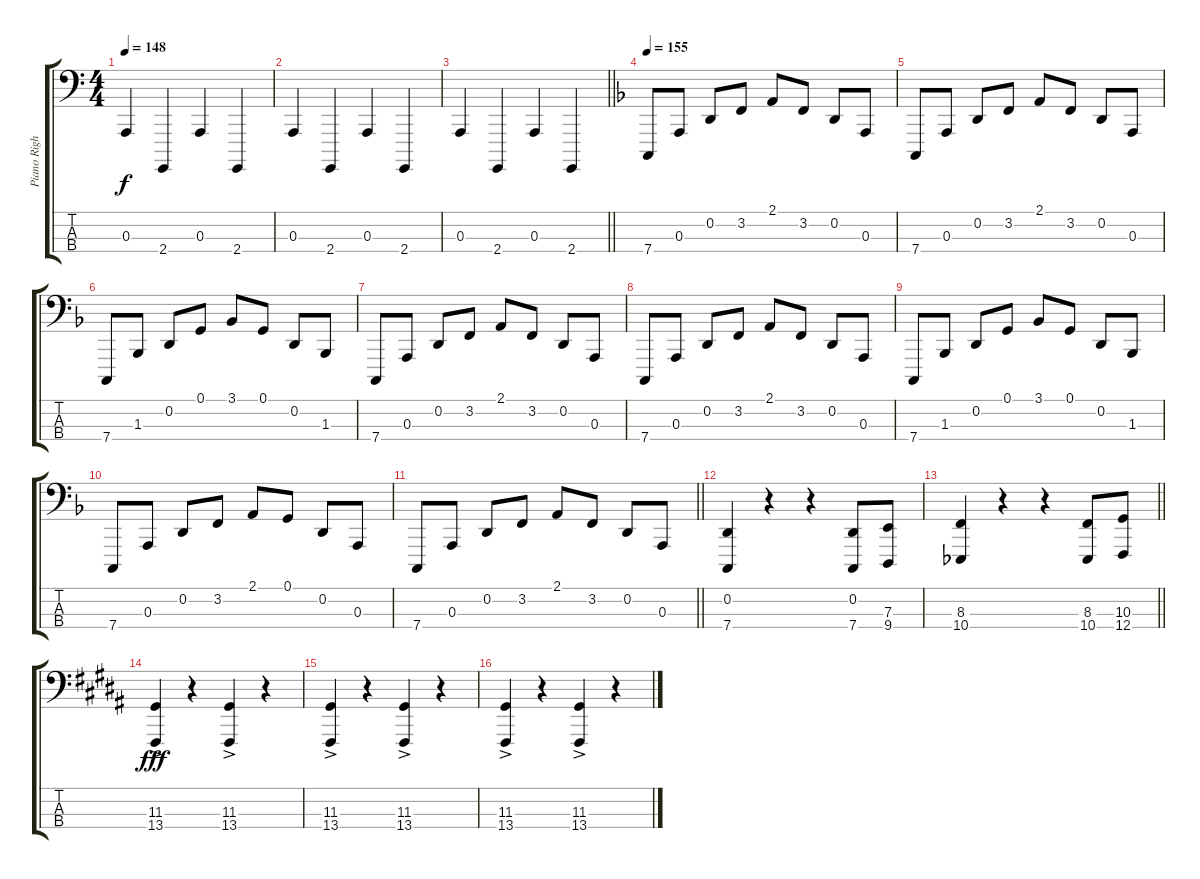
\track ("Piano Right b" "Piano Righ") {instrument acousticgrandpiano}
\staff {score tabs}
\tuning (G2 D2 A1 F0) {hide}
\ts (4 4)
\tempo 148
\clef f4
\ks c
0.3.4{dy f} 2.4.4 0.3.4 2.4.4 |
0.3.4 2.4.4 0.3.4 2.4.4 |
\barLineRight lightlight
0.3.4 2.4.4 0.3.4 2.4.4 |
\tempo 155
\ks f
7.4.8 0.3.8 0.2.8 3.2.8 2.1.8 3.2.8 0.2.8 0.3.8 |
7.4.8 0.3.8 0.2.8 3.2.8 2.1.8 3.2.8 0.2.8 0.3.8 |
7.4.8 1.3.8 0.2.8 0.1.8 3.1.8 0.1.8 0.2.8 1.3.8 |
7.4.8 0.3.8 0.2.8 3.2.8 2.1.8 3.2.8 0.2.8 0.3.8 |
7.4.8 0.3.8 0.2.8 3.2.8 2.1.8 3.2.8 0.2.8 0.3.8 |
7.4.8 1.3.8 0.2.8 0.1.8 3.1.8 0.1.8 0.2.8 1.3.8 |
7.4.8 0.3.8 0.2.8 3.2.8 2.1.8 0.1.8 0.2.8 0.3.8 |
\barLineRight lightlight
7.4.8 0.3.8 0.2.8 3.2.8 2.1.8 3.2.8 0.2.8 0.3.8 |
(0.2 7.4).4 r.4 r.4 (0.2 7.4).8 (7.3 9.4).8 |
\barLineRight lightlight
(8.3 10.4).4 r.4 r.4 (8.3 10.4).8 (10.3 12.4).8 |
\ks b
(11.3 13.4{ac}).4{dy fff} r.4 (11.3 13.4{ac}).4 r.4 |
(11.3 13.4{ac}).4 r.4 (11.3 13.4{ac}).4 r.4 |
(11.3 13.4{ac}).4 r.4 (11.3{ac} 13.4).4 r.4
